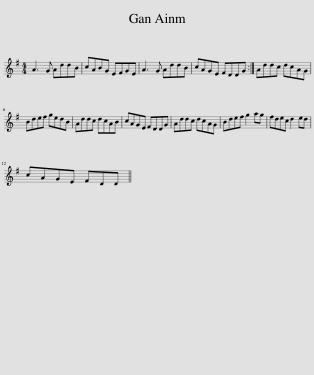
X:1
L:1/8
M:4/4
I:linebreak $
K:G
V:1 treble
V:1
 A3 G AddB | cABG EFGE | A3 G AddB | cAGE FDDG :| Addc dcAG |$ %5
 Bdef gedB | Addc dcAB | cAGE FDDG | Addc dcAG | Bdef g2 ag | %10
 fdec d2 ed |$ cAGE FDD || %12
